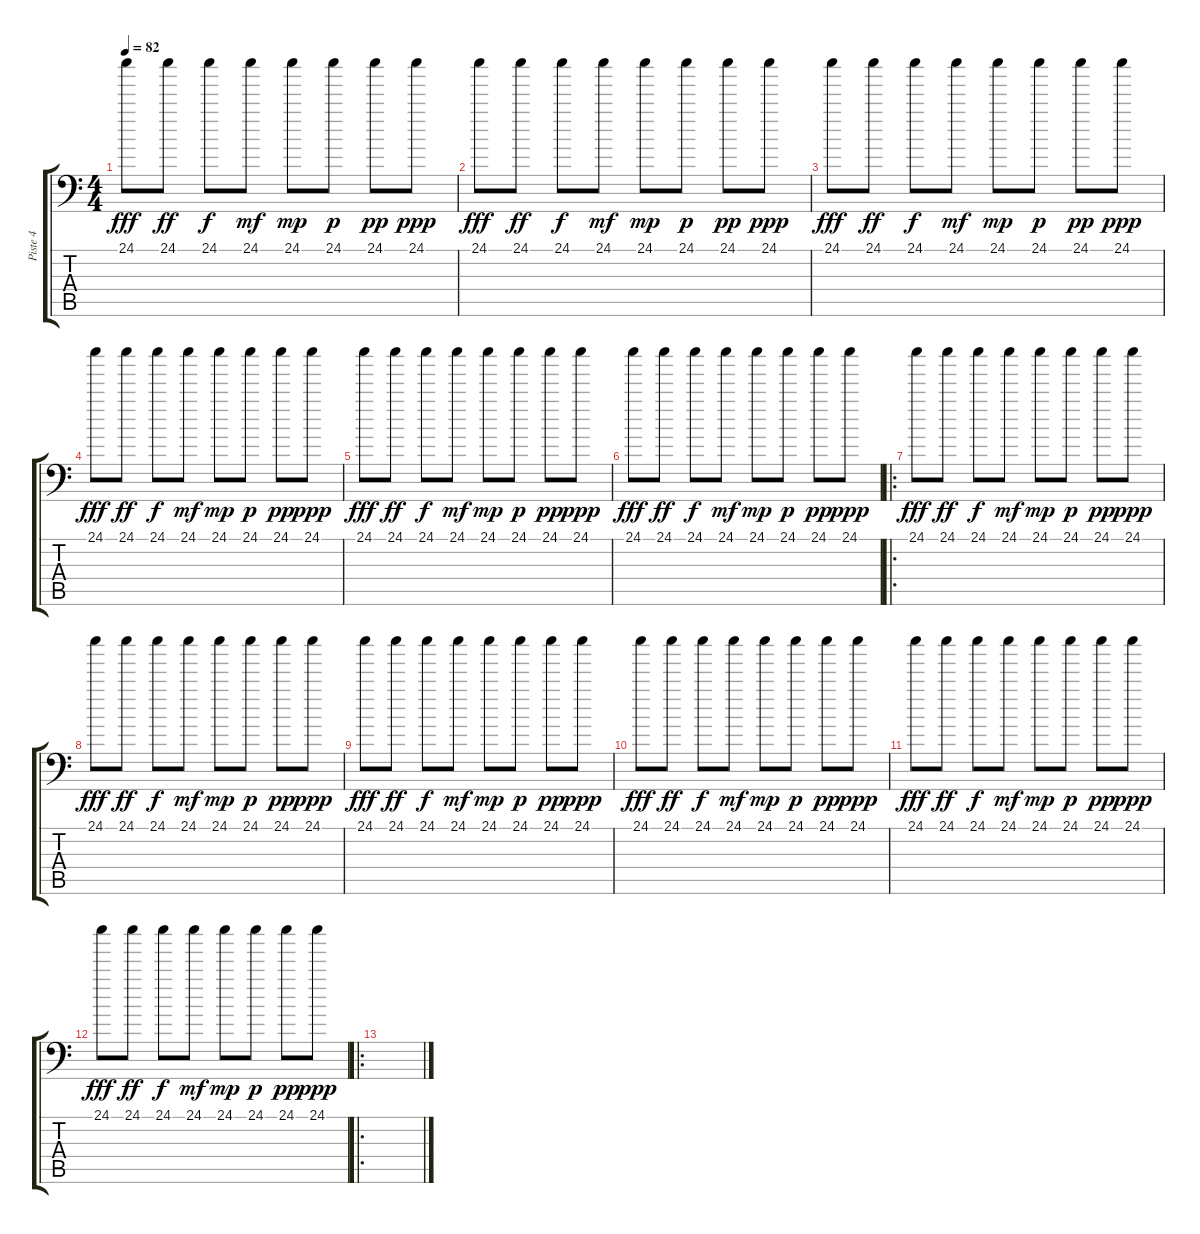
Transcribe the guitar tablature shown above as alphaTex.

\track ("Piste 4" "Piste 4") {instrument contrabass}
\staff {score tabs}
\tuning (E4 B3 G3 D3 A2 E1) {hide}
\ts (4 4)
\tempo 82
\clef f4
\ks c
24.1.8{dy fff instrument contrabass} 24.1.8{dy ff} 24.1.8{dy f} 24.1.8{dy mf} 24.1.8{dy mp} 24.1.8{dy p} 24.1.8{dy pp} 24.1.8{dy ppp} |
24.1.8{dy fff} 24.1.8{dy ff} 24.1.8{dy f} 24.1.8{dy mf} 24.1.8{dy mp} 24.1.8{dy p} 24.1.8{dy pp} 24.1.8{dy ppp} |
24.1.8{dy fff} 24.1.8{dy ff} 24.1.8{dy f} 24.1.8{dy mf} 24.1.8{dy mp} 24.1.8{dy p} 24.1.8{dy pp} 24.1.8{dy ppp} |
24.1.8{dy fff} 24.1.8{dy ff} 24.1.8{dy f} 24.1.8{dy mf} 24.1.8{dy mp} 24.1.8{dy p} 24.1.8{dy pp} 24.1.8{dy ppp} |
24.1.8{dy fff} 24.1.8{dy ff} 24.1.8{dy f} 24.1.8{dy mf} 24.1.8{dy mp} 24.1.8{dy p} 24.1.8{dy pp} 24.1.8{dy ppp} |
24.1.8{dy fff} 24.1.8{dy ff} 24.1.8{dy f} 24.1.8{dy mf} 24.1.8{dy mp} 24.1.8{dy p} 24.1.8{dy pp} 24.1.8{dy ppp} |
\ro
24.1.8{dy fff} 24.1.8{dy ff} 24.1.8{dy f} 24.1.8{dy mf} 24.1.8{dy mp} 24.1.8{dy p} 24.1.8{dy pp} 24.1.8{dy ppp} |
24.1.8{dy fff} 24.1.8{dy ff} 24.1.8{dy f} 24.1.8{dy mf} 24.1.8{dy mp} 24.1.8{dy p} 24.1.8{dy pp} 24.1.8{dy ppp} |
24.1.8{dy fff} 24.1.8{dy ff} 24.1.8{dy f} 24.1.8{dy mf} 24.1.8{dy mp} 24.1.8{dy p} 24.1.8{dy pp} 24.1.8{dy ppp} |
24.1.8{dy fff} 24.1.8{dy ff} 24.1.8{dy f} 24.1.8{dy mf} 24.1.8{dy mp} 24.1.8{dy p} 24.1.8{dy pp} 24.1.8{dy ppp} |
24.1.8{dy fff} 24.1.8{dy ff} 24.1.8{dy f} 24.1.8{dy mf} 24.1.8{dy mp} 24.1.8{dy p} 24.1.8{dy pp} 24.1.8{dy ppp} |
24.1.8{dy fff} 24.1.8{dy ff} 24.1.8{dy f} 24.1.8{dy mf} 24.1.8{dy mp} 24.1.8{dy p} 24.1.8{dy pp} 24.1.8{dy ppp} |
\ro
